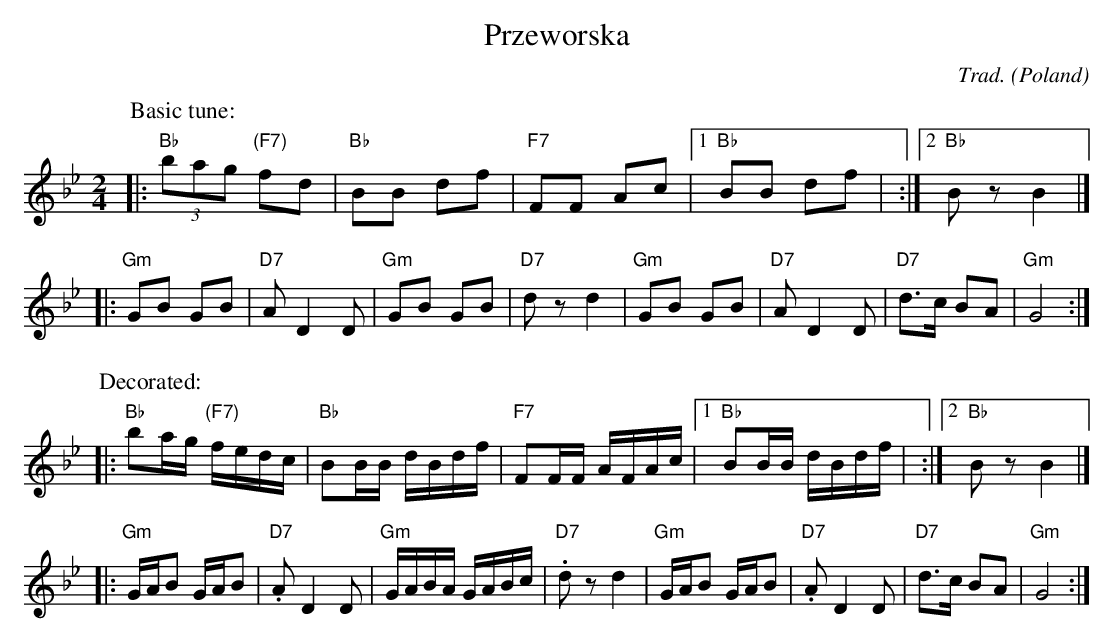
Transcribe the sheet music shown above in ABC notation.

X:1
T: Przeworska
C: Trad.
O: Poland
M: 2/4
L: 1/8
K: Bb
P: Basic tune:
|: "Bb"(3bag "(F7)"fd | "Bb"BB df | "F7"FF Ac |1 "Bb"BB df | :|2 "Bb"BzB2 |]
|: "Gm"GB GB | "D7"A D2 D | "Gm"GB GB | "D7"dz d2 \
|  "Gm"GB GB | "D7"A D2 D | "D7"d>c BA | "Gm"G4 :|
P: Decorated:
L: 1/16
|: "Bb"b2ag "(F7)"fedc | "Bb"B2BB dBdf | "F7"F2FF AFAc |1 "Bb"B2BB dBdf | :|2 "Bb"B2z2B4 |]
|: "Gm"GAB2 GAB2 | "D7".A2 D4 D2 | "Gm"GABA GABc | "D7".d2z2 d4 \
|  "Gm"GAB2 GAB2 | "D7".A2 D4 D2 | "D7"d3c  B2A2 | "Gm"G8 :|
